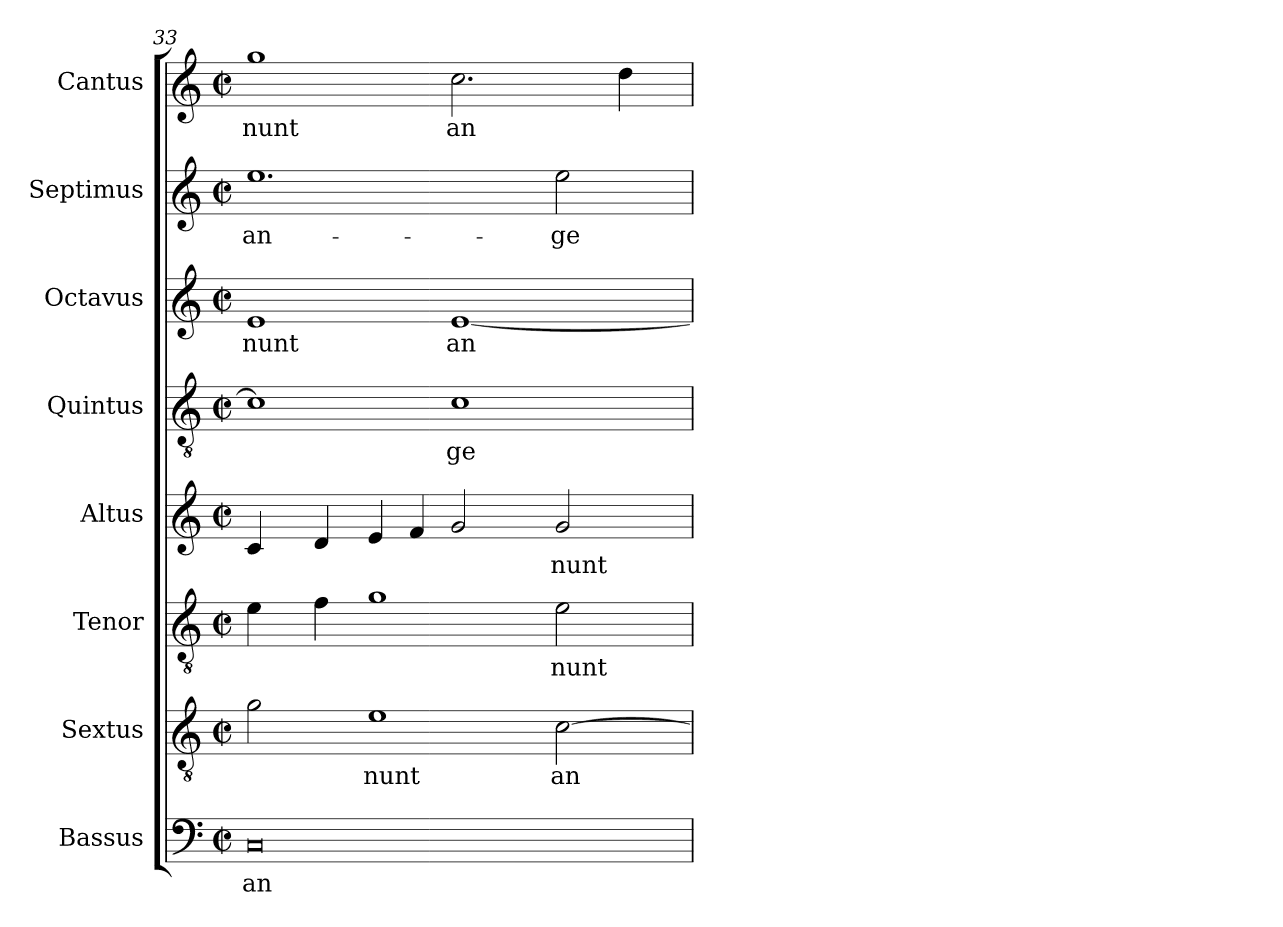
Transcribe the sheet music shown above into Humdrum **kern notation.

**kern	**text	**kern	**text	**kern	**text	**kern	**text	**kern	**text	**kern	**text	**kern	**text	**kern	**text
*part8	*part8	*part7	*part7	*part6	*part6	*part5	*part5	*part4	*part4	*part3	*part3	*part2	*part2	*part1	*part1
*staff8	*staff8	*staff7	*staff7	*staff6	*staff6	*staff5	*staff5	*staff4	*staff4	*staff3	*staff3	*staff2	*staff2	*staff1	*staff1
*I"Bassus	*	*I"Sextus	*	*I"Tenor	*	*I"Altus	*	*I"Quintus	*	*I"Octavus	*	*I"Septimus	*	*I"Cantus	*
!!LO:LB:g=z
*clefF4	*	*clefGv2	*	*clefGv2	*	*clefG2	*	*clefGv2	*	*clefG2	*	*clefG2	*	*clefG2	*
*M2/2	*	*M2/2	*	*M2/2	*	*M2/2	*	*M2/2	*	*M2/2	*	*M2/2	*	*M2/2	*
*met(c|)	*	*met(c|)	*	*met(c|)	*	*met(c|)	*	*met(c|)	*	*met(c|)	*	*met(c|)	*	*met(c|)	*
=33	=33	=33	=33	=33	=33	=33	=33	=33	=33	=33	=33	=33	=33	=33	=33
!	!LO:LY:b:cj	!	!	!	!	!	!	!	!	!	!LO:LY:b:cj	!	!LO:LY:b:cj	!	!LO:LY:b:cj
*	*	*^	*	*^	*	*^	*	*^	*	*	*	*	*	*	*
0C	an	2g\	8ryy	.	4e\	16.ryy	.	4c/	16.ryy	.	1c]	4.ryy	.	1e	-nunt	1.ee	an-	1gg	nunt
.	.	.	.	.	.	1ryy	.	.	1ryy	.	.	.	.	.	.	.	.	.	.
.	.	.	64ryy	.	.	.	.	.	.	.	.	.	.	.	.	.	.	.	.
.	.	.	1ryy	.	.	.	.	.	.	.	.	.	.	.	.	.	.	.	.
.	.	.	.	.	4f\	.	.	4d/	.	.	.	.	.	.	.	.	.	.	.
.	.	.	.	.	.	.	.	.	.	.	.	1ryy	.	.	.	.	.	.	.
!	!	!	!	!LO:LY:b:cj	!	!	!	!	!	!	!	!	!	!	!	!	!	!	!
.	.	1e	.	-nunt	1g	.	.	4e/	.	.	.	.	.	.	.	.	.	.	.
.	.	.	.	.	.	.	.	4f/	.	.	.	.	.	.	.	.	.	.	.
!	!	!	!	!	!	!	!	!	!	!	!	!	!LO:LY:b:cj	!	!LO:LY:b:cj	!	!	!	!LO:LY:b:cj
.	.	.	.	.	.	.	.	2g/	.	.	1c	.	-ge	[<1e	an-	.	.	2.cc\	an
.	.	.	.	.	.	2ryy	.	.	2ryy	.	.	.	.	.	.	.	.	.	.
.	.	.	2ryy	.	.	.	.	.	.	.	.	.	.	.	.	.	.	.	.
.	.	.	.	.	.	.	.	.	.	.	.	2ryy	.	.	.	.	.	.	.
!	!	!	!	!LO:LY:b:cj	!	!	!LO:LY:b:cj	!	!	!LO:LY:b:cj	!	!	!	!	!	!	!LO:LY:b:cj	!	!
.	.	[>2c\	.	an-	2e\	.	-nunt	2g/	.	nunt	.	.	.	.	.	2ee\	-ge-	.	.
.	.	.	.	.	.	4ryy	.	.	4ryy	.	.	.	.	.	.	.	.	.	.
.	.	.	4ryy	.	.	.	.	.	.	.	.	.	.	.	.	.	.	.	.
.	.	.	.	.	.	.	.	.	.	.	.	.	.	.	.	.	.	4dd\	.
.	.	.	.	.	.	8ryy	.	.	8ryy	.	.	.	.	.	.	.	.	.	.
.	.	.	.	.	.	.	.	.	.	.	.	8ryy	.	.	.	.	.	.	.
.	.	.	16..ryy	.	.	.	.	.	.	.	.	.	.	.	.	.	.	.	.
.	.	.	.	.	.	32ryy	.	.	32ryy	.	.	.	.	.	.	.	.	.	.
*	*	*v	*v	*	*	*	*	*v	*v	*	*v	*v	*	*	*	*	*	*	*
*	*	*	*	*v	*v	*	*	*	*	*	*	*	*	*	*	*
=	=	=	=	=	=	=	=	=	=	=	=	=	=	=	=
*-	*-	*-	*-	*-	*-	*-	*-	*-	*-	*-	*-	*-	*-	*-	*-
